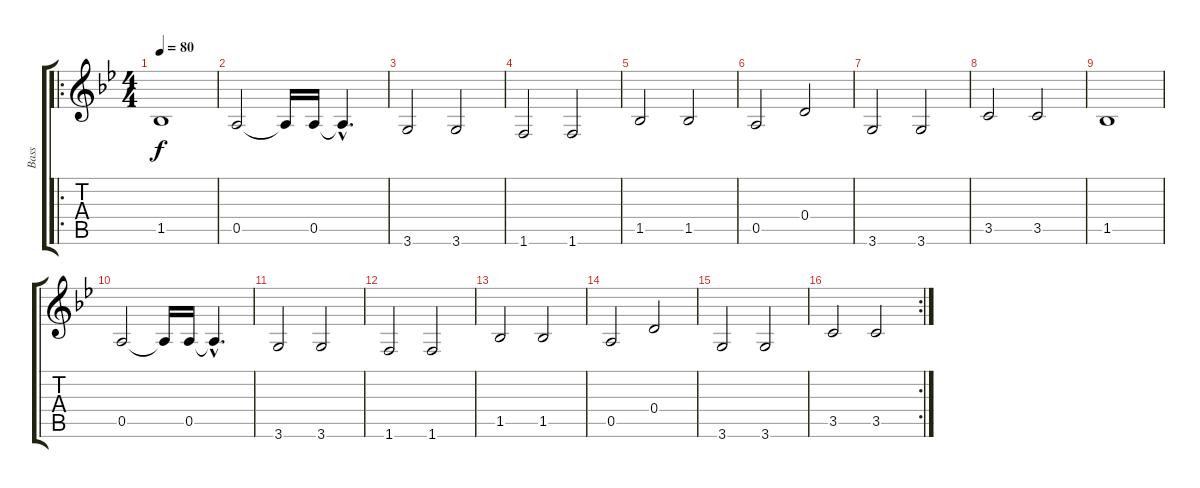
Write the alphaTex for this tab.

\track ("Bass" "Bass") {instrument electricbasspick}
\staff {score tabs}
\tuning (E4 B3 G3 D3 A2 E2) {hide}
\ro
\ts (4 4)
\tempo 80
\clef g2
\ks bb
1.5.1{dy f volume 13 instrument electricbasspick} |
0.5.2 0.5{t}.16 0.5.16 0.5{hac t}.4{d} |
3.6.2 3.6.2 |
1.6.2 1.6.2 |
1.5.2 1.5.2 |
0.5.2 0.4.2 |
3.6.2 3.6.2 |
3.5.2 3.5.2 |
1.5.1 |
0.5.2 0.5{t}.16 0.5.16 0.5{hac t}.4{d} |
3.6.2 3.6.2 |
1.6.2 1.6.2 |
1.5.2 1.5.2 |
0.5.2 0.4.2 |
3.6.2 3.6.2 |
\rc 2
3.5.2 3.5.2
